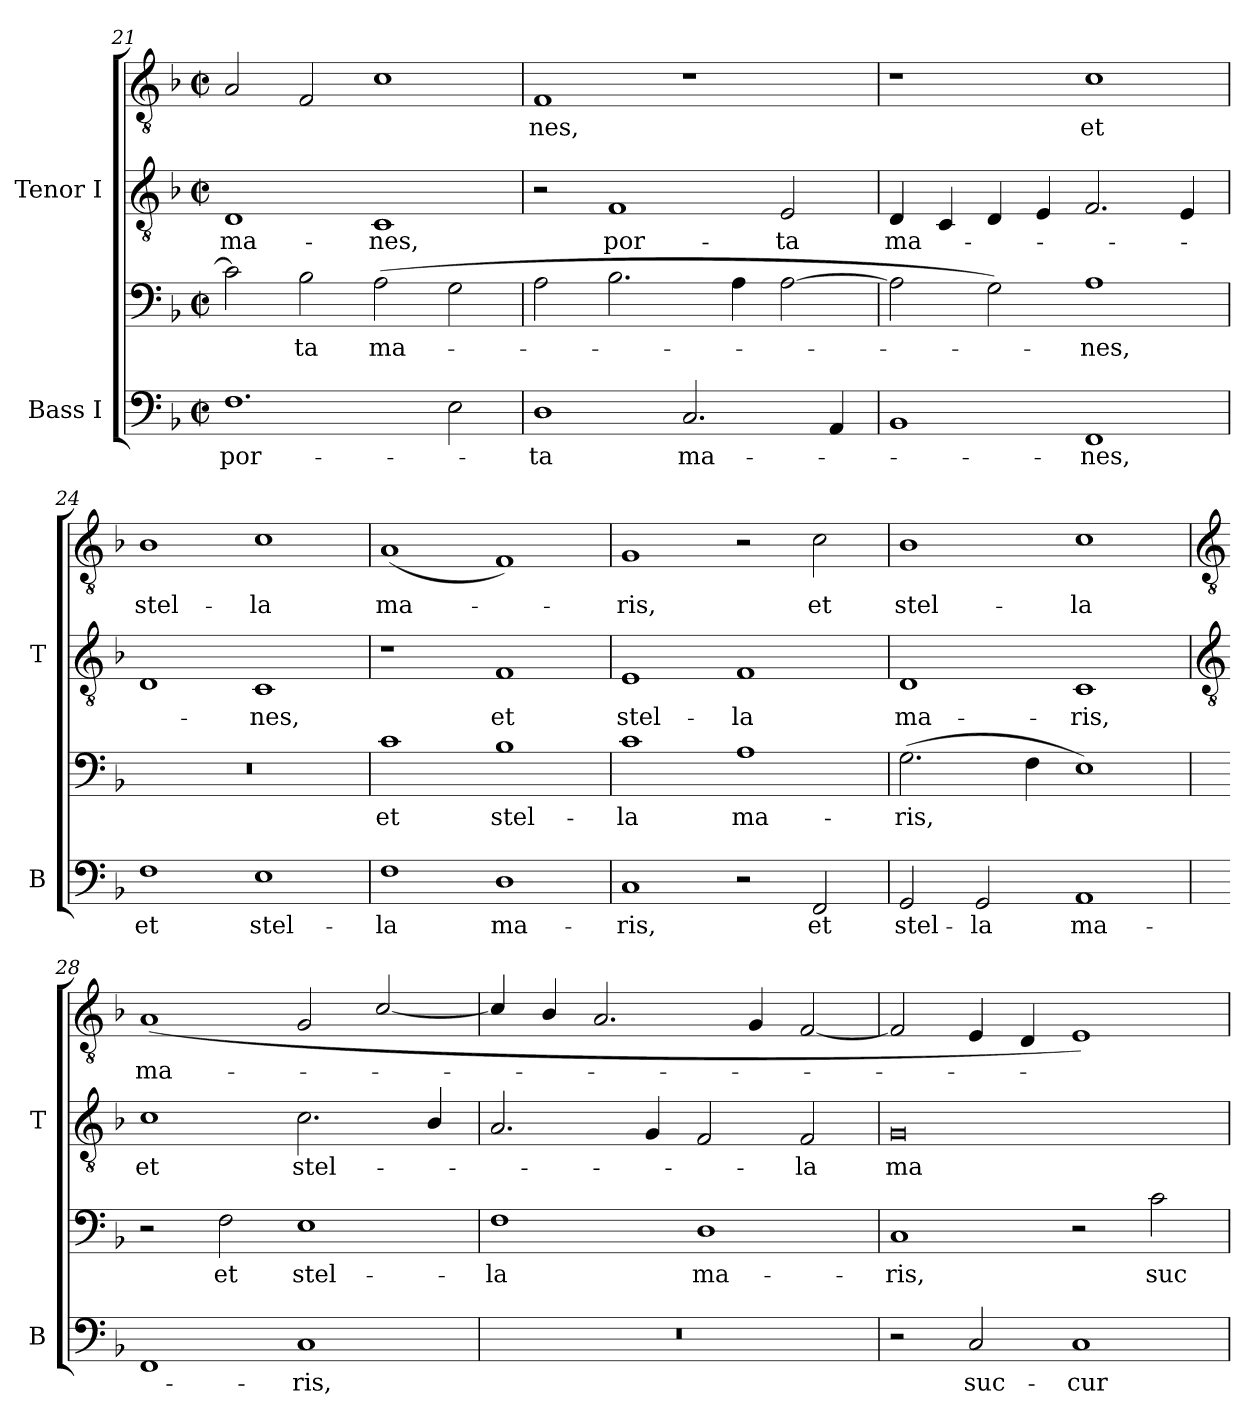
**kern	**text	**kern	**text	**kern	**text	**kern	**text
*part2	*part2	*part2	*part2	*part1	*part1	*part1	*part1
*staff4	*staff4	*staff3	*staff3	*staff2	*staff2	*staff1	*staff1
*I"Bass I	*	*	*	*I"Tenor I	*	*	*
*I'B	*	*	*	*I'T	*	*	*
!!LO:LB:g=z
*clefF4	*	*clefF4	*	*clefGv2	*	*clefGv2	*
*k[b-]	*	*k[b-]	*	*k[b-]	*	*k[b-]	*
*F:	*	*F:	*	*F:	*	*F:	*
*M4/2	*	*M4/2	*	*M4/2	*	*M4/2	*
*met(c|)	*	*met(c|)	*	*met(c|)	*	*met(c|)	*
=21	=21	=21	=21	=21	=21	=21	=21
!	!LO:LY:b	!	!	!	!LO:LY:b	!	!
1.F	por-	2c]	.	1D	ma-	2A	.
!	!	!	!LO:LY:b	!	!	!	!
.	.	2B-\	ta	.	.	2F	.
!	!	!	!LO:LY:b	!	!LO:LY:b	!	!
.	.	(>2A	ma-	1C	-nes,	1c	.
2E	.	2G	.	.	.	.	.
=22	=22	=22	=22	=22	=22	=22	=22
!	!LO:LY:b	!	!	!	!	!	!LO:LY:b
1D	ta	2A	.	2r	.	1F	nes,
!	!	!	!	!	!LO:LY:b	!	!
.	.	2.B-\	.	1F	por-	.	.
!	!LO:LY:b	!	!	!	!	!	!
2.C	ma-	.	.	.	.	1r	.
.	.	4A	.	.	.	.	.
!	!	!	!	!	!LO:LY:b	!	!
.	.	[2A	.	2E	-ta	.	.
4AA	.	.	.	.	.	.	.
=23	=23	=23	=23	=23	=23	=23	=23
!	!	!	!	!	!LO:LY:b	!	!
1BB-/	.	2A]	.	4D	ma-	1r	.
.	.	.	.	4C	.	.	.
.	.	2G)	.	4D	.	.	.
.	.	.	.	4E	.	.	.
!	!LO:LY:b	!	!LO:LY:b	!	!	!	!LO:LY:b
1FF	nes,	1A	nes,	2.F	.	1c	et
.	.	.	.	4E	.	.	.
=24	=24	=24	=24	=24	=24	=24	=24
!	!LO:LY:b	!	!	!	!	!	!LO:LY:b
1F	et	0r	.	1D	.	1B-	stel-
!	!LO:LY:b	!	!	!	!LO:LY:b	!	!LO:LY:b
1E	stel-	.	.	1C	nes,	1c	-la
=25	=25	=25	=25	=25	=25	=25	=25
!	!LO:LY:b	!	!LO:LY:b	!	!	!	!LO:LY:b
1F	-la	1c	-et	1r	.	(<1A	ma-
!	!LO:LY:b	!	!LO:LY:b	!	!LO:LY:b	!	!
1D	ma-	1B-	stel-	1F	et	1F)	.
=26	=26	=26	=26	=26	=26	=26	=26
!	!LO:LY:b	!	!LO:LY:b	!	!LO:LY:b	!	!LO:LY:b
1C	-ris,	1c	-la	1E	stel-	1G	ris,
!	!	!	!LO:LY:b	!	!LO:LY:b	!	!
2r	.	1A	ma-	1F	-la	2r	.
!	!LO:LY:b	!	!	!	!	!	!LO:LY:b
2FF	et	.	.	.	.	2c	et
=27	=27	=27	=27	=27	=27	=27	=27
!	!LO:LY:b	!	!LO:LY:b	!	!LO:LY:b	!	!LO:LY:b
2GG	stel-	(>2.G	ris,	1D	ma-	1B-	stel-
!	!LO:LY:b	!	!	!	!	!	!
2GG	-la	.	.	.	.	.	.
.	.	4F	.	.	.	.	.
!	!LO:LY:b	!	!	!	!LO:LY:b	!	!LO:LY:b
1AA	ma-	1E)	.	1C	-ris,	1c	-la
!!LO:LB:g=z
=28	=28	=28	=28	=28	=28	=28	=28
*	*	*	*	*clefGv2	*	*clefGv2	*
!	!	!	!	!	!LO:LY:b	!	!LO:LY:b
1FF	.	2r	.	1c	et	(<1A	ma-
!	!	!	!LO:LY:b	!	!	!	!
.	.	2F	et	.	.	.	.
!	!LO:LY:b	!	!LO:LY:b	!	!LO:LY:b	!	!
1C	-ris,	1E	stel-	2.c	stel-	2G	.
.	.	.	.	.	.	[2c/	.
.	.	.	.	4B-/	.	.	.
=29	=29	=29	=29	=29	=29	=29	=29
!	!	!	!LO:LY:b	!	!	!	!
0r	.	1F	la	2.A	.	4c/]	.
.	.	.	.	.	.	4B-/	.
.	.	.	.	.	.	2.A	.
.	.	.	.	4G	.	.	.
!	!	!	!LO:LY:b	!	!	!	!
.	.	1D	ma-	2F	.	.	.
.	.	.	.	.	.	4G	.
!	!	!	!	!	!LO:LY:b	!	!
.	.	.	.	2F	la	[2F	.
=30	=30	=30	=30	=30	=30	=30	=30
!	!	!	!LO:LY:b	!	!LO:LY:b	!	!
2r	.	1C	-ris,	0G	ma-	2F]	.
!	!LO:LY:b	!	!	!	!	!	!
2C	-suc-	.	.	.	.	4E	.
.	.	.	.	.	.	4D	.
!	!LO:LY:b	!	!	!	!	!	!
1C	-cur-	2r	.	.	.	1E)	.
!	!	!	!LO:LY:b	!	!	!	!
.	.	2c	suc-	.	.	.	.
=	=	=	=	=	=	=	=
*-	*-	*-	*-	*-	*-	*-	*-
